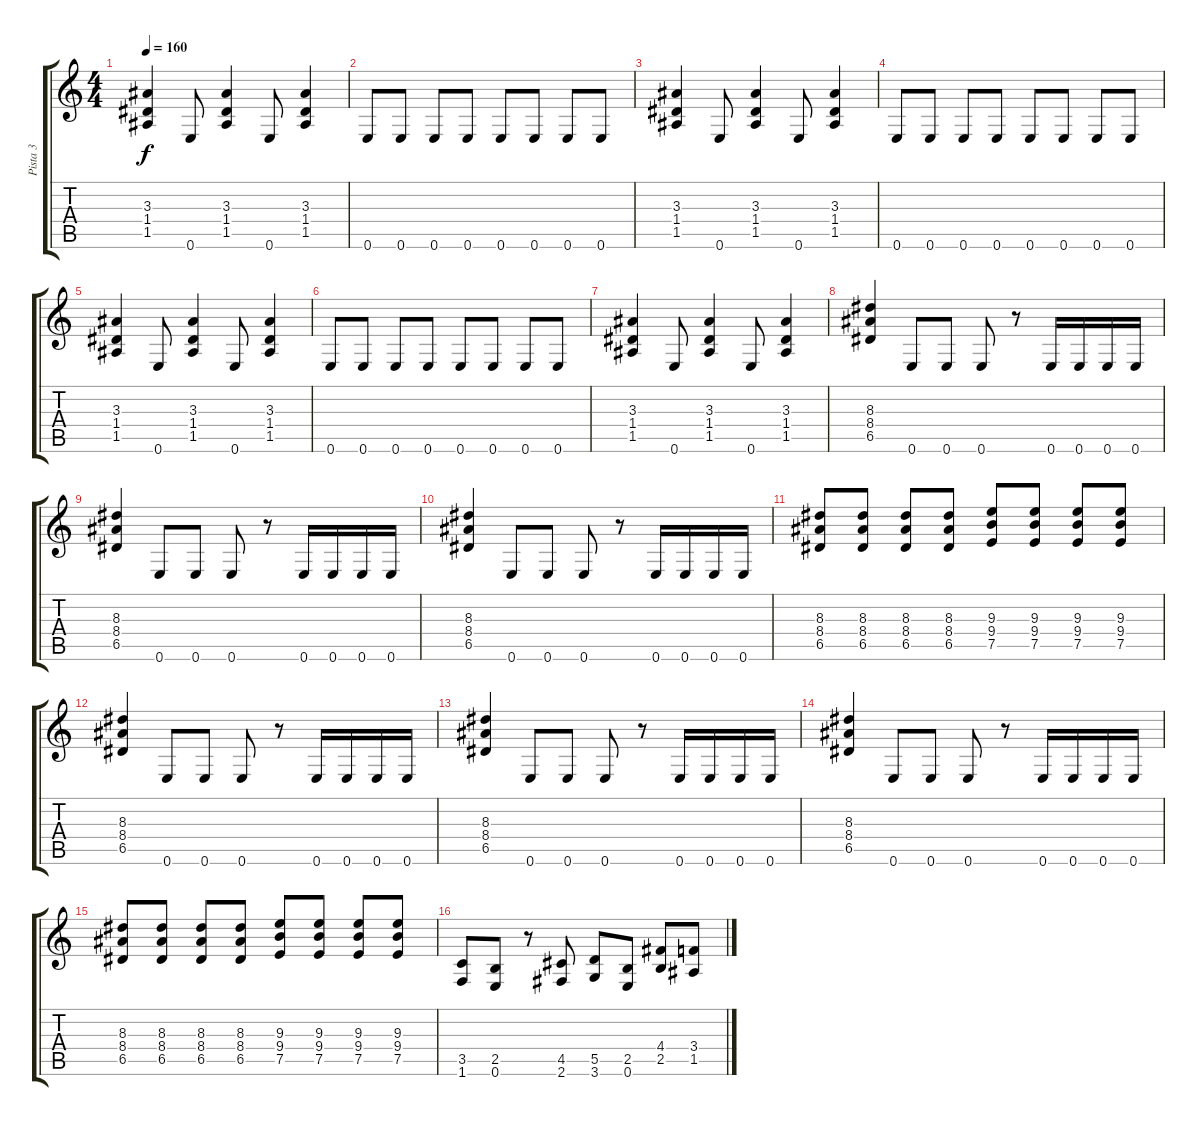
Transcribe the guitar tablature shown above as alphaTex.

\track ("Pista 3" "Pista 3") {instrument overdrivenguitar}
\staff {score tabs}
\tuning (E4 B3 G3 D3 A2 E2) {hide}
\ts (4 4)
\tempo 160
\clef g2
\ks c
(3.3 1.4 1.5).4{dy f} 0.6.8 (3.3 1.4 1.5).4 0.6.8 (3.3 1.4 1.5).4 |
0.6.8 0.6.8 0.6.8 0.6.8 0.6.8 0.6.8 0.6.8 0.6.8 |
(3.3 1.4 1.5).4 0.6.8 (3.3 1.4 1.5).4 0.6.8 (3.3 1.4 1.5).4 |
0.6.8 0.6.8 0.6.8 0.6.8 0.6.8 0.6.8 0.6.8 0.6.8 |
(3.3 1.4 1.5).4 0.6.8 (3.3 1.4 1.5).4 0.6.8 (3.3 1.4 1.5).4 |
0.6.8 0.6.8 0.6.8 0.6.8 0.6.8 0.6.8 0.6.8 0.6.8 |
(3.3 1.4 1.5).4 0.6.8 (3.3 1.4 1.5).4 0.6.8 (3.3 1.4 1.5).4 |
(8.3 8.4 6.5).4 0.6.8 0.6.8 0.6.8 r.8 0.6.16 0.6.16 0.6.16 0.6.16 |
(8.3 8.4 6.5).4 0.6.8 0.6.8 0.6.8 r.8 0.6.16 0.6.16 0.6.16 0.6.16 |
(8.3 8.4 6.5).4 0.6.8 0.6.8 0.6.8 r.8 0.6.16 0.6.16 0.6.16 0.6.16 |
(8.3 8.4 6.5).8 (8.3 8.4 6.5).8 (8.3 8.4 6.5).8 (8.3 8.4 6.5).8 (9.3 9.4 7.5).8 (9.3 9.4 7.5).8 (9.3 9.4 7.5).8 (9.3 9.4 7.5).8 |
(8.3 8.4 6.5).4 0.6.8 0.6.8 0.6.8 r.8 0.6.16 0.6.16 0.6.16 0.6.16 |
(8.3 8.4 6.5).4 0.6.8 0.6.8 0.6.8 r.8 0.6.16 0.6.16 0.6.16 0.6.16 |
(8.3 8.4 6.5).4 0.6.8 0.6.8 0.6.8 r.8 0.6.16 0.6.16 0.6.16 0.6.16 |
(8.3 8.4 6.5).8 (8.3 8.4 6.5).8 (8.3 8.4 6.5).8 (8.3 8.4 6.5).8 (9.3 9.4 7.5).8 (9.3 9.4 7.5).8 (9.3 9.4 7.5).8 (9.3 9.4 7.5).8 |
(3.5 1.6).8 (2.5 0.6).8 r.8 (4.5 2.6).8 (5.5 3.6).8 (2.5 0.6).8 (4.4 2.5).8 (3.4 1.5).8
